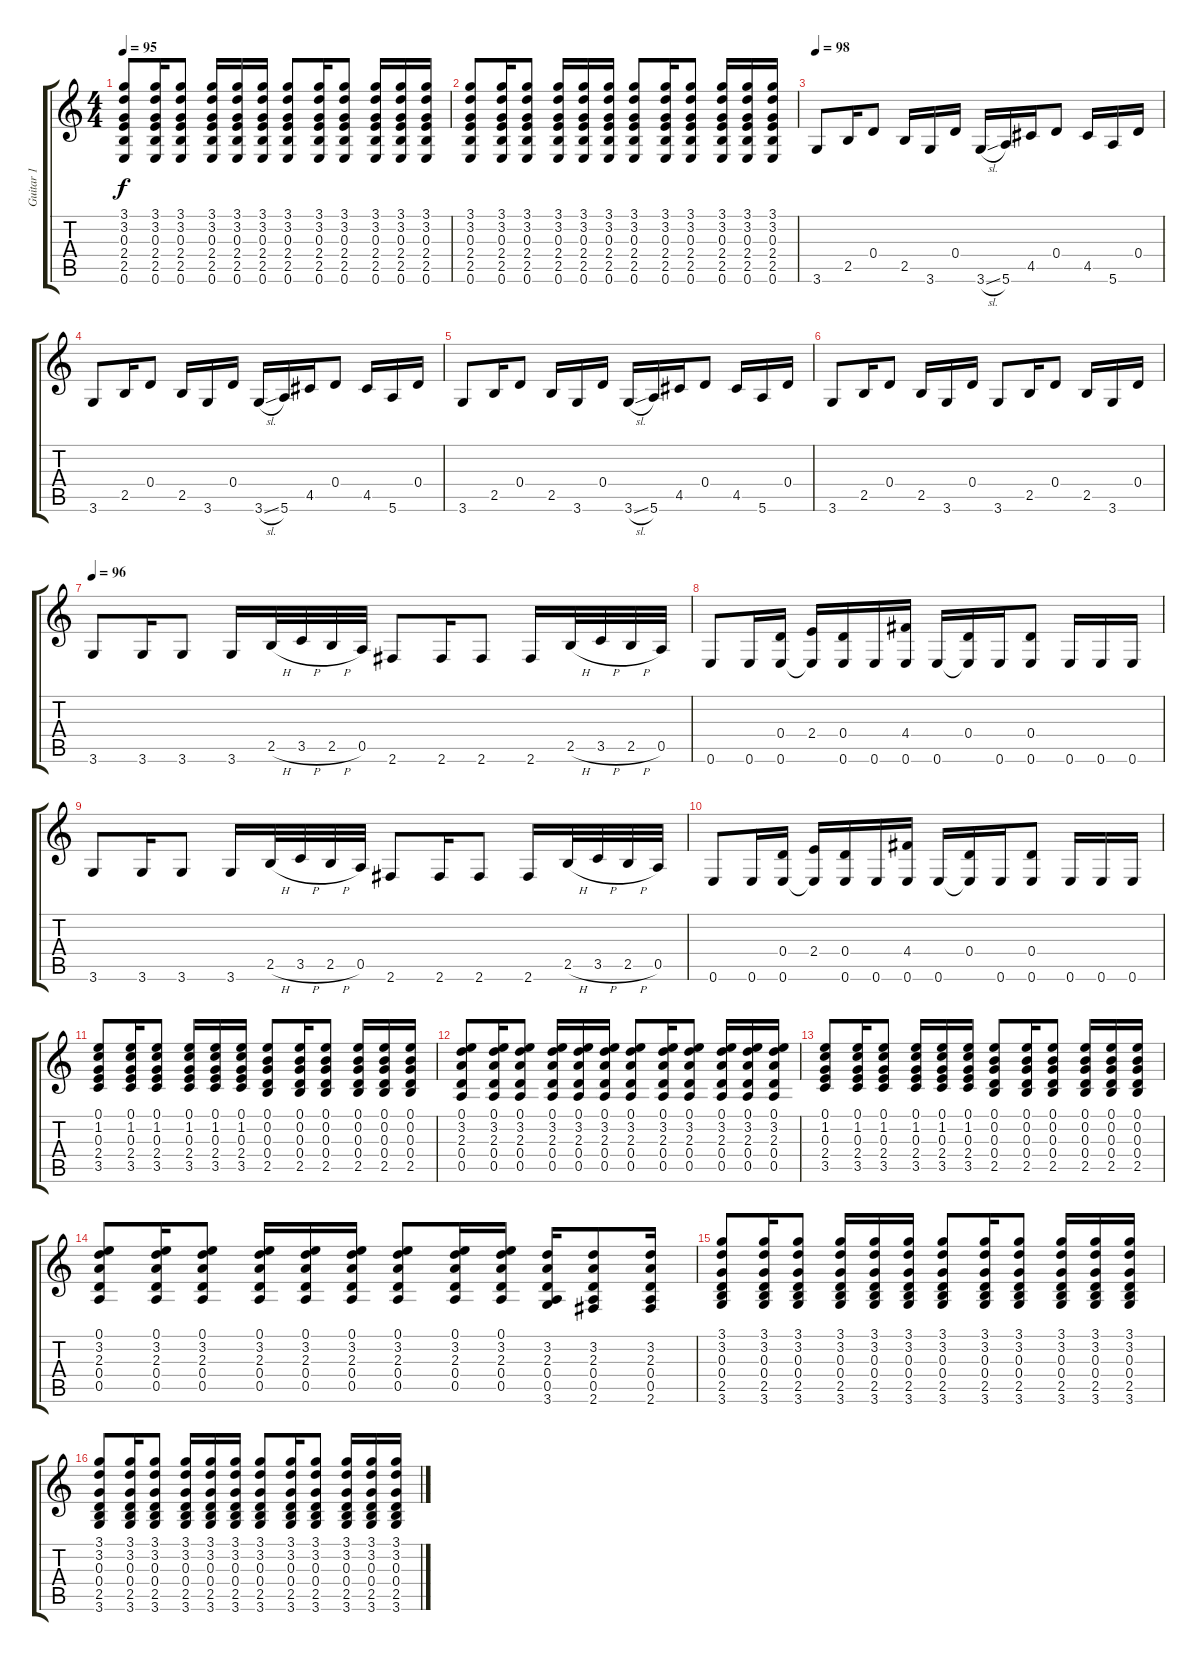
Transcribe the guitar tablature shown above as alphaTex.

\track ("Guitar 1" "Guitar 1") {instrument acousticguitarsteel}
\staff {score tabs}
\tuning (E4 B3 G3 D3 A2 E2) {hide}
\ts (4 4)
\tempo 95
\clef g2
\ks c
(3.1 3.2 0.3 2.4 2.5 0.6).8{dy f} (3.1 3.2 0.3 2.4 2.5 0.6).16 (3.1 3.2 0.3 2.4 2.5 0.6).8 (3.1 3.2 0.3 2.4 2.5 0.6).16 (3.1 3.2 0.3 2.4 2.5 0.6).16 (3.1 3.2 0.3 2.4 2.5 0.6).16 (3.1 3.2 0.3 2.4 2.5 0.6).8 (3.1 3.2 0.3 2.4 2.5 0.6).16 (3.1 3.2 0.3 2.4 2.5 0.6).8 (3.1 3.2 0.3 2.4 2.5 0.6).16 (3.1 3.2 0.3 2.4 2.5 0.6).16 (3.1 3.2 0.3 2.4 2.5 0.6).16 |
(3.1 3.2 0.3 2.4 2.5 0.6).8 (3.1 3.2 0.3 2.4 2.5 0.6).16 (3.1 3.2 0.3 2.4 2.5 0.6).8 (3.1 3.2 0.3 2.4 2.5 0.6).16 (3.1 3.2 0.3 2.4 2.5 0.6).16 (3.1 3.2 0.3 2.4 2.5 0.6).16 (3.1 3.2 0.3 2.4 2.5 0.6).8 (3.1 3.2 0.3 2.4 2.5 0.6).16 (3.1 3.2 0.3 2.4 2.5 0.6).8 (3.1 3.2 0.3 2.4 2.5 0.6).16 (3.1 3.2 0.3 2.4 2.5 0.6).16 (3.1 3.2 0.3 2.4 2.5 0.6).16 |
\tempo 98
3.6.8 2.5.16 0.4.8 2.5.16 3.6.16 0.4.16 3.6{sl}.16 5.6.16 4.5.16 0.4.8 4.5.16 5.6.16 0.4.16 |
3.6.8 2.5.16 0.4.8 2.5.16 3.6.16 0.4.16 3.6{sl}.16 5.6.16 4.5.16 0.4.8 4.5.16 5.6.16 0.4.16 |
3.6.8 2.5.16 0.4.8 2.5.16 3.6.16 0.4.16 3.6{sl}.16 5.6.16 4.5.16 0.4.8 4.5.16 5.6.16 0.4.16 |
3.6.8 2.5.16 0.4.8 2.5.16 3.6.16 0.4.16 3.6.8 2.5.16 0.4.8 2.5.16 3.6.16 0.4.16 |
\tempo 96
3.6.8 3.6.16 3.6.8 3.6.16 2.5{h}.32 3.5{h}.32 2.5{h}.32 0.5.32 2.6.8 2.6.16 2.6.8 2.6.16 2.5{h}.32 3.5{h}.32 2.5{h}.32 0.5.32 |
0.6.8 0.6.16 (0.4 0.6).16 (2.4 0.6{t}).16 (0.4 0.6).16 0.6.16 (4.4 0.6).16 0.6.16 (0.4 0.6{t}).16 0.6.16 (0.4 0.6).8 0.6.16 0.6.16 0.6.16 |
3.6.8 3.6.16 3.6.8 3.6.16 2.5{h}.32 3.5{h}.32 2.5{h}.32 0.5.32 2.6.8 2.6.16 2.6.8 2.6.16 2.5{h}.32 3.5{h}.32 2.5{h}.32 0.5.32 |
0.6.8 0.6.16 (0.4 0.6).16 (2.4 0.6{t}).16 (0.4 0.6).16 0.6.16 (4.4 0.6).16 0.6.16 (0.4 0.6{t}).16 0.6.16 (0.4 0.6).8 0.6.16 0.6.16 0.6.16 |
(0.1 1.2 0.3 2.4 3.5).8 (0.1 1.2 0.3 2.4 3.5).16 (0.1 1.2 0.3 2.4 3.5).8 (0.1 1.2 0.3 2.4 3.5).16 (0.1 1.2 0.3 2.4 3.5).16 (0.1 1.2 0.3 2.4 3.5).16 (0.1 0.2 0.3 0.4 2.5).8 (0.1 0.2 0.3 0.4 2.5).16 (0.1 0.2 0.3 0.4 2.5).8 (0.1 0.2 0.3 0.4 2.5).16 (0.1 0.2 0.3 0.4 2.5).16 (0.1 0.2 0.3 0.4 2.5).16 |
(0.1 3.2 2.3 0.4 0.5).8 (0.1 3.2 2.3 0.4 0.5).16 (0.1 3.2 2.3 0.4 0.5).8 (0.1 3.2 2.3 0.4 0.5).16 (0.1 3.2 2.3 0.4 0.5).16 (0.1 3.2 2.3 0.4 0.5).16 (0.1 3.2 2.3 0.4 0.5).8 (0.1 3.2 2.3 0.4 0.5).16 (0.1 3.2 2.3 0.4 0.5).8 (0.1 3.2 2.3 0.4 0.5).16 (0.1 3.2 2.3 0.4 0.5).16 (0.1 3.2 2.3 0.4 0.5).16 |
(0.1 1.2 0.3 2.4 3.5).8 (0.1 1.2 0.3 2.4 3.5).16 (0.1 1.2 0.3 2.4 3.5).8 (0.1 1.2 0.3 2.4 3.5).16 (0.1 1.2 0.3 2.4 3.5).16 (0.1 1.2 0.3 2.4 3.5).16 (0.1 0.2 0.3 0.4 2.5).8 (0.1 0.2 0.3 0.4 2.5).16 (0.1 0.2 0.3 0.4 2.5).8 (0.1 0.2 0.3 0.4 2.5).16 (0.1 0.2 0.3 0.4 2.5).16 (0.1 0.2 0.3 0.4 2.5).16 |
(0.1 3.2 2.3 0.4 0.5).8 (0.1 3.2 2.3 0.4 0.5).16 (0.1 3.2 2.3 0.4 0.5).8 (0.1 3.2 2.3 0.4 0.5).16 (0.1 3.2 2.3 0.4 0.5).16 (0.1 3.2 2.3 0.4 0.5).16 (0.1 3.2 2.3 0.4 0.5).8 (0.1 3.2 2.3 0.4 0.5).16 (0.1 3.2 2.3 0.4 0.5).16 (3.2 2.3 0.4 0.5 3.6).16 (3.2 2.3 0.4 0.5 2.6).8 (3.2 2.3 0.4 0.5 2.6).16 |
(3.1 3.2 0.3 0.4 2.5 3.6).8 (3.1 3.2 0.3 0.4 2.5 3.6).16 (3.1 3.2 0.3 0.4 2.5 3.6).8 (3.1 3.2 0.3 0.4 2.5 3.6).16 (3.1 3.2 0.3 0.4 2.5 3.6).16 (3.1 3.2 0.3 0.4 2.5 3.6).16 (3.1 3.2 0.3 0.4 2.5 3.6).8 (3.1 3.2 0.3 0.4 2.5 3.6).16 (3.1 3.2 0.3 0.4 2.5 3.6).8 (3.1 3.2 0.3 0.4 2.5 3.6).16 (3.1 3.2 0.3 0.4 2.5 3.6).16 (3.1 3.2 0.3 0.4 2.5 3.6).16 |
(3.1 3.2 0.3 0.4 2.5 3.6).8 (3.1 3.2 0.3 0.4 2.5 3.6).16 (3.1 3.2 0.3 0.4 2.5 3.6).8 (3.1 3.2 0.3 0.4 2.5 3.6).16 (3.1 3.2 0.3 0.4 2.5 3.6).16 (3.1 3.2 0.3 0.4 2.5 3.6).16 (3.1 3.2 0.3 0.4 2.5 3.6).8 (3.1 3.2 0.3 0.4 2.5 3.6).16 (3.1 3.2 0.3 0.4 2.5 3.6).8 (3.1 3.2 0.3 0.4 2.5 3.6).16 (3.1 3.2 0.3 0.4 2.5 3.6).16 (3.1 3.2 0.3 0.4 2.5 3.6).16
